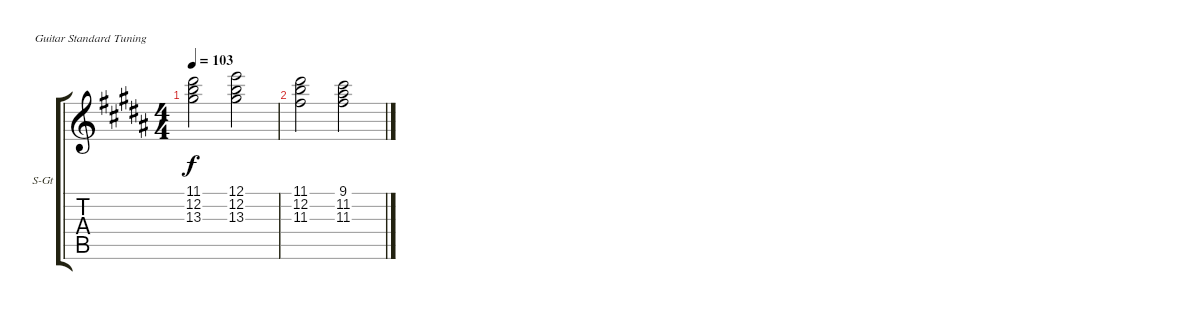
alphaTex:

\defaultSystemsLayout 4
\bracketExtendMode groupsimilarinstruments
\firstSystemTrackNameOrientation horizontal
\otherSystemsTrackNameOrientation horizontal
\track ("Flute" "S-Gt") {instrument acousticguitarsteel}
\staff {score tabs}
\tuning (E4 B3 G3 D3 A2 E2)
\ts (4 4)
\tempo 103
\clef g2
\ks b
(13.3 12.2 11.1).2{dy f} (12.1 12.2 13.3).2 |
(11.3 12.2 11.1).2 (9.1 11.2 11.3).2
